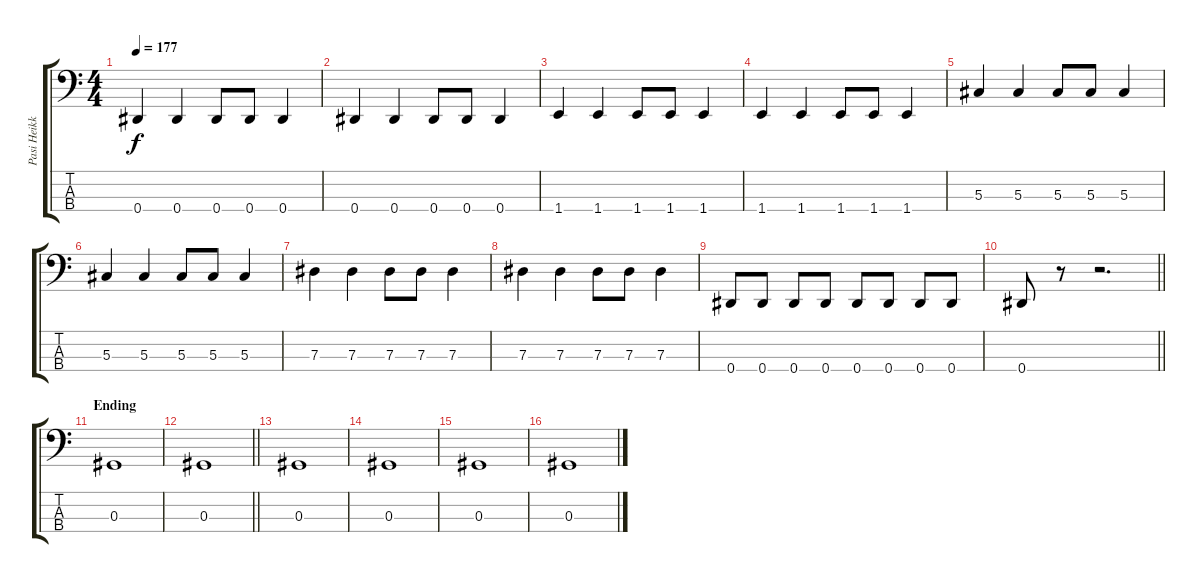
\track ("Pasi Heikkilä " "Pasi Heikk") {instrument electricbassfinger}
\staff {score tabs}
\tuning (Gb2 Db2 Ab1 Eb1) {hide}
\ts (4 4)
\tempo 177
\clef f4
\ks c
0.4.4{dy f} 0.4.4 0.4.8 0.4.8 0.4.4 |
0.4.4 0.4.4 0.4.8 0.4.8 0.4.4 |
1.4.4 1.4.4 1.4.8 1.4.8 1.4.4 |
1.4.4 1.4.4 1.4.8 1.4.8 1.4.4 |
5.3.4 5.3.4 5.3.8 5.3.8 5.3.4 |
5.3.4 5.3.4 5.3.8 5.3.8 5.3.4 |
7.3.4 7.3.4 7.3.8 7.3.8 7.3.4 |
7.3.4 7.3.4 7.3.8 7.3.8 7.3.4 |
0.4.8 0.4.8 0.4.8 0.4.8 0.4.8 0.4.8 0.4.8 0.4.8 |
\barLineRight lightlight
0.4.8 r.8 r.2{d} |
\section ("" "Ending")
0.3.1 |
\barLineRight lightlight
0.3.1 |
\section ("" "")
0.3.1 |
0.3.1 |
0.3.1 |
0.3.1
